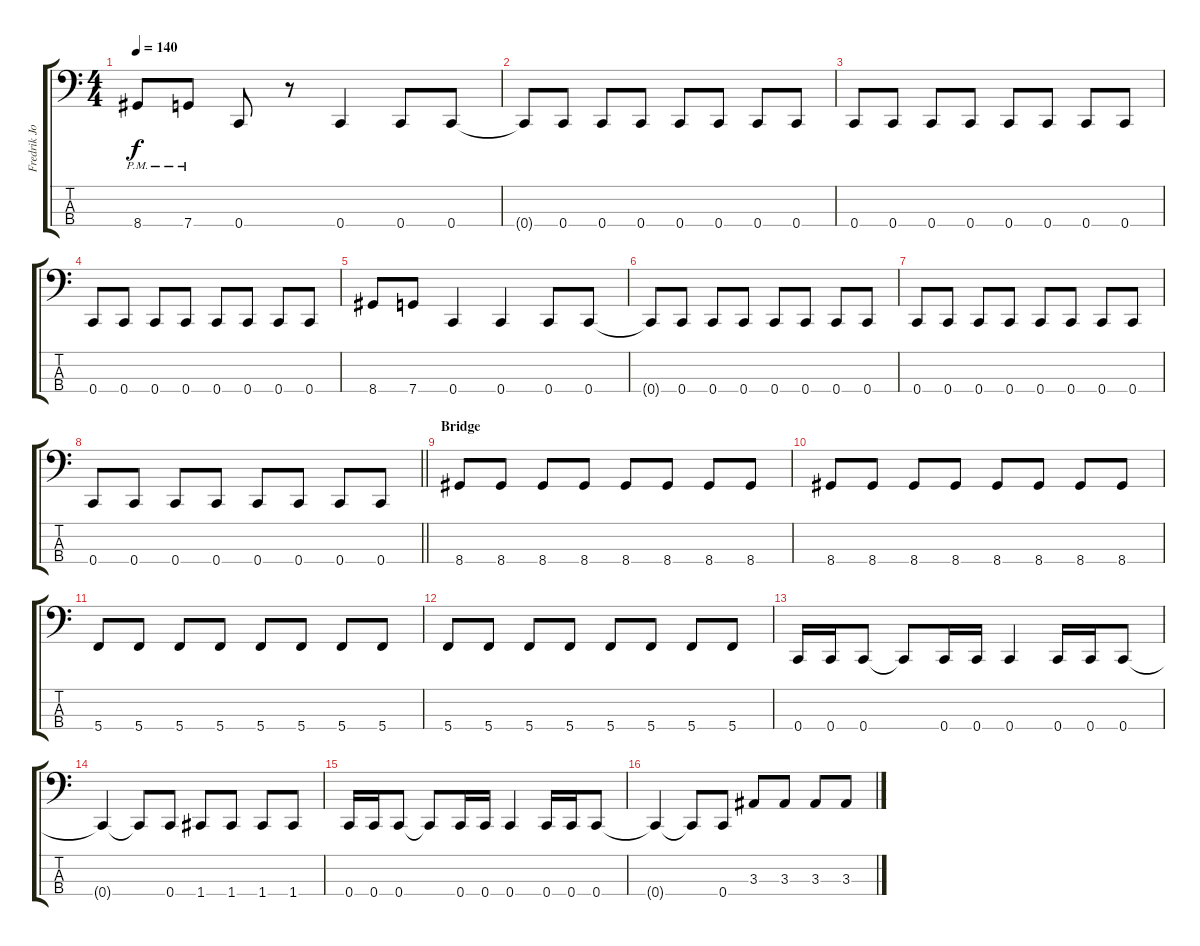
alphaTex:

\track ("Fredrik Johansson " "Fredrik Jo") {instrument electricbassfinger}
\staff {score tabs}
\tuning (F2 C2 G1 C1) {hide}
\ts (4 4)
\tempo 140
\clef f4
\ks c
8.4{pm}.8{dy f} 7.4{pm}.8 0.4.8 r.8 0.4.4 0.4.8 0.4.8 |
0.4{t}.8 0.4.8 0.4.8 0.4.8 0.4.8 0.4.8 0.4.8 0.4.8 |
0.4.8 0.4.8 0.4.8 0.4.8 0.4.8 0.4.8 0.4.8 0.4.8 |
0.4.8 0.4.8 0.4.8 0.4.8 0.4.8 0.4.8 0.4.8 0.4.8 |
8.4.8 7.4.8 0.4.4 0.4.4 0.4.8 0.4.8 |
0.4{t}.8 0.4.8 0.4.8 0.4.8 0.4.8 0.4.8 0.4.8 0.4.8 |
0.4.8 0.4.8 0.4.8 0.4.8 0.4.8 0.4.8 0.4.8 0.4.8 |
\barLineRight lightlight
0.4.8 0.4.8 0.4.8 0.4.8 0.4.8 0.4.8 0.4.8 0.4.8 |
\section ("" "Bridge")
8.4.8 8.4.8 8.4.8 8.4.8 8.4.8 8.4.8 8.4.8 8.4.8 |
8.4.8 8.4.8 8.4.8 8.4.8 8.4.8 8.4.8 8.4.8 8.4.8 |
5.4.8 5.4.8 5.4.8 5.4.8 5.4.8 5.4.8 5.4.8 5.4.8 |
5.4.8 5.4.8 5.4.8 5.4.8 5.4.8 5.4.8 5.4.8 5.4.8 |
0.4.16 0.4.16 0.4.8 0.4{t}.8 0.4.16 0.4.16 0.4.4 0.4.16 0.4.16 0.4.8 |
0.4{t}.4 0.4{t}.8 0.4.8 1.4.8 1.4.8 1.4.8 1.4.8 |
0.4.16 0.4.16 0.4.8 0.4{t}.8 0.4.16 0.4.16 0.4.4 0.4.16 0.4.16 0.4.8 |
0.4{t}.4 0.4{t}.8 0.4.8 3.3.8 3.3.8 3.3.8 3.3.8
